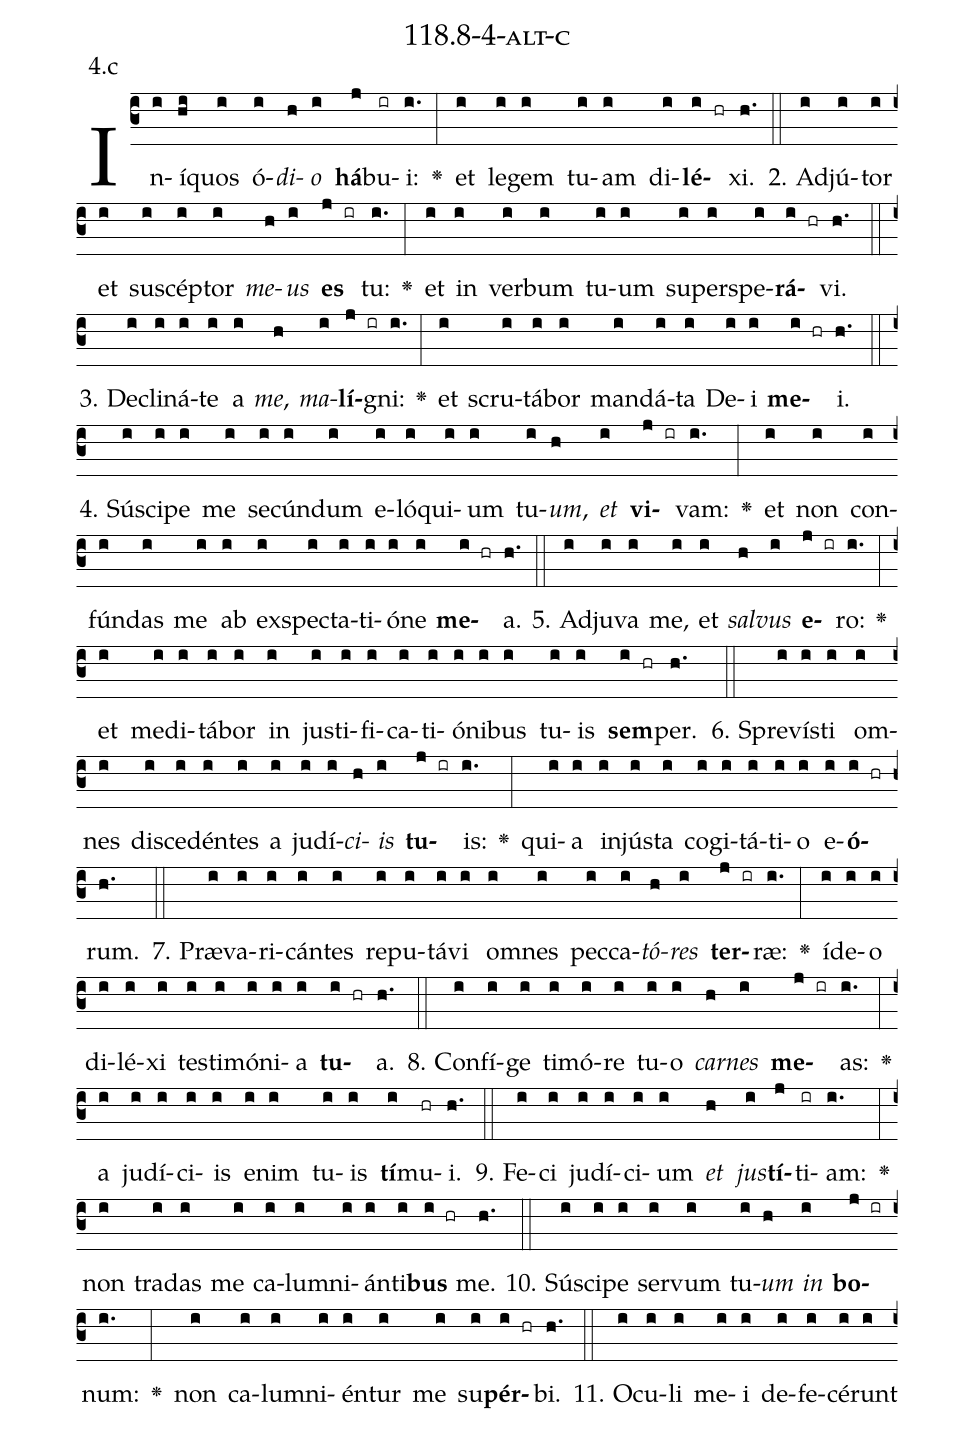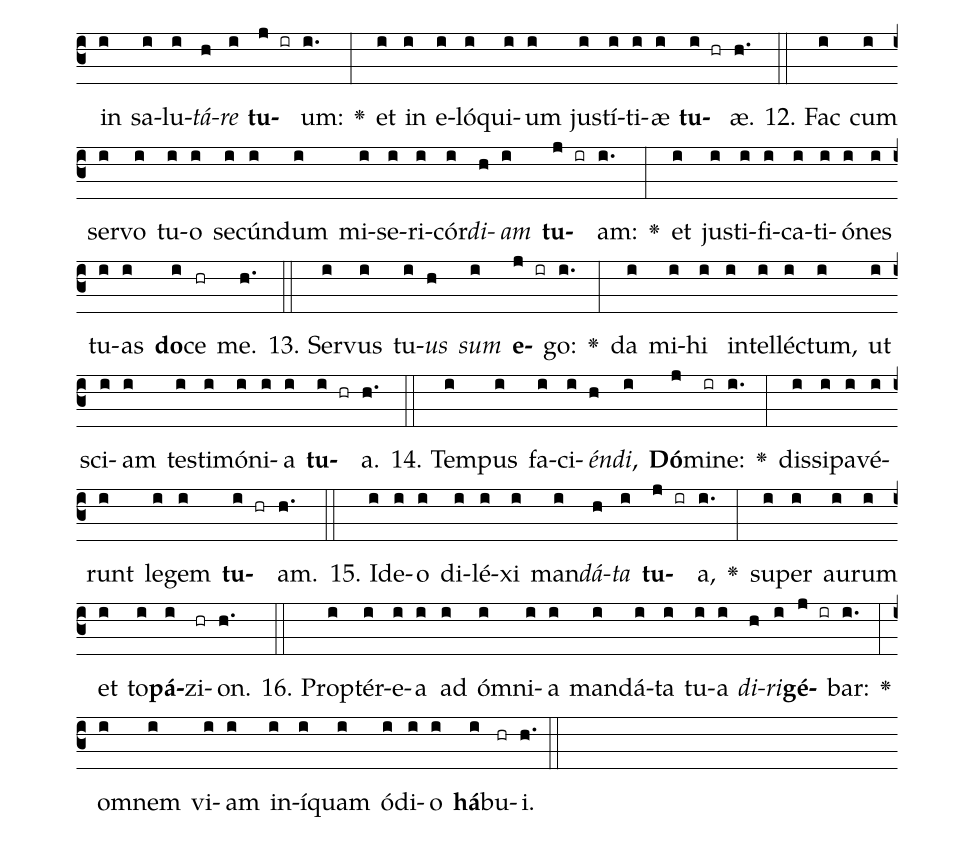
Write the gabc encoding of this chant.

name: 118.8-4-alt-c;
annotation: 4.c;
%%
(c3)In(i)í(hi)quos(i) ó(i)<i>di</i>(h)<i>o</i>(i) <b>há</b>(j)bu(ir)i:(i.) <v>\greheightstar</v>(:) et(i) le(i)gem(i) tu(i)am(i) di(i)<b>lé</b>(i hr)xi.(h.) (::)
2. Ad(i)jú(i)tor(i) et(i) su(i)scép(i)tor(i) <i>me</i>(h)<i>us</i>(i) <b>es</b>(j ir) tu:(i.) <v>\greheightstar</v>(:) et(i) in(i) ver(i)bum(i) tu(i)um(i) su(i)per(i)spe(i)<b>rá</b>(i hr)vi.(h.) (::)
3. De(i)cli(i)ná(i)te(i) a(i) <i>me</i>,(h) <i>ma</i>(i)<b>lí</b>(j ir)gni:(i.) <v>\greheightstar</v>(:) et(i) scru(i)tá(i)bor(i) man(i)dá(i)ta(i) De(i)i(i) <b>me</b>(i hr)i.(h.) (::)
4. Sú(i)sci(i)pe(i) me(i) se(i)cún(i)dum(i) e(i)ló(i)qui(i)um(i) tu(i)<i>um</i>,(h) <i>et</i>(i) <b>vi</b>(j ir)vam:(i.) <v>\greheightstar</v>(:) et(i) non(i) con(i)fún(i)das(i) me(i) ab(i) ex(i)spec(i)ta(i)ti(i)ó(i)ne(i) <b>me</b>(i hr)a.(h.) (::)
5. Ad(i)ju(i)va(i) me,(i) et(i) <i>sal</i>(h)<i>vus</i>(i) <b>e</b>(j ir)ro:(i.) <v>\greheightstar</v>(:) et(i) me(i)di(i)tá(i)bor(i) in(i) jus(i)ti(i)fi(i)ca(i)ti(i)ó(i)ni(i)bus(i) tu(i)is(i) <b>sem</b>(i hr)per.(h.) (::)
6. Spre(i)vís(i)ti(i) om(i)nes(i) di(i)sce(i)dén(i)tes(i) a(i) ju(i)dí(i)<i>ci</i>(h)<i>is</i>(i) <b>tu</b>(j ir)is:(i.) <v>\greheightstar</v>(:) qui(i)a(i) in(i)jús(i)ta(i) co(i)gi(i)tá(i)ti(i)o(i) e(i)<b>ó</b>(i hr)rum.(h.) (::)
7. Præ(i)va(i)ri(i)cán(i)tes(i) re(i)pu(i)tá(i)vi(i) om(i)nes(i) pec(i)ca(i)<i>tó</i>(h)<i>res</i>(i) <b>ter</b>(j ir)ræ:(i.) <v>\greheightstar</v>(:) íd(i)e(i)o(i) di(i)lé(i)xi(i) tes(i)ti(i)mó(i)ni(i)a(i) <b>tu</b>(i hr)a.(h.) (::)
8. Con(i)fí(i)ge(i) ti(i)mó(i)re(i) tu(i)o(i) <i>car</i>(h)<i>nes</i>(i) <b>me</b>(j ir)as:(i.) <v>\greheightstar</v>(:) a(i) ju(i)dí(i)ci(i)is(i) e(i)nim(i) tu(i)is(i) <b>tí</b>(i)mu(hr)i.(h.) (::)
9. Fe(i)ci(i) ju(i)dí(i)ci(i)um(i) <i>et</i>(h) <i>jus</i>(i)<b>tí</b>(j)ti(ir)am:(i.) <v>\greheightstar</v>(:) non(i) tra(i)das(i) me(i) ca(i)lum(i)ni(i)án(i)ti(i)<b>bus</b>(i hr) me.(h.) (::)
10. Sú(i)sci(i)pe(i) ser(i)vum(i) tu(i)<i>um</i>(h) <i>in</i>(i) <b>bo</b>(j ir)num:(i.) <v>\greheightstar</v>(:) non(i) ca(i)lum(i)ni(i)én(i)tur(i) me(i) su(i)<b>pér</b>(i hr)bi.(h.) (::)
11. O(i)cu(i)li(i) me(i)i(i) de(i)fe(i)cé(i)runt(i) in(i) sa(i)lu(i)<i>tá</i>(h)<i>re</i>(i) <b>tu</b>(j ir)um:(i.) <v>\greheightstar</v>(:) et(i) in(i) e(i)ló(i)qui(i)um(i) jus(i)tí(i)ti(i)æ(i) <b>tu</b>(i hr)æ.(h.) (::)
12. Fac(i) cum(i) ser(i)vo(i) tu(i)o(i) se(i)cún(i)dum(i) mi(i)se(i)ri(i)cór(i)<i>di</i>(h)<i>am</i>(i) <b>tu</b>(j ir)am:(i.) <v>\greheightstar</v>(:) et(i) jus(i)ti(i)fi(i)ca(i)ti(i)ó(i)nes(i) tu(i)as(i) <b>do</b>(i)ce(hr) me.(h.) (::)
13. Ser(i)vus(i) tu(i)<i>us</i>(h) <i>sum</i>(i) <b>e</b>(j ir)go:(i.) <v>\greheightstar</v>(:) da(i) mi(i)hi(i) in(i)tel(i)léc(i)tum,(i) ut(i) sci(i)am(i) tes(i)ti(i)mó(i)ni(i)a(i) <b>tu</b>(i hr)a.(h.) (::)
14. Tem(i)pus(i) fa(i)ci(i)<i>én</i>(h)<i>di</i>,(i) <b>Dó</b>(j)mi(ir)ne:(i.) <v>\greheightstar</v>(:) dis(i)si(i)pa(i)vé(i)runt(i) le(i)gem(i) <b>tu</b>(i hr)am.(h.) (::)
15. Id(i)e(i)o(i) di(i)lé(i)xi(i) man(i)<i>dá</i>(h)<i>ta</i>(i) <b>tu</b>(j ir)a,(i.) <v>\greheightstar</v>(:) su(i)per(i) au(i)rum(i) et(i) to(i)<b>pá</b>(i)zi(hr)on.(h.) (::)
16. Prop(i)tér(i)e(i)a(i) ad(i) óm(i)ni(i)a(i) man(i)dá(i)ta(i) tu(i)a(i) <i>di</i>(h)<i>ri</i>(i)<b>gé</b>(j ir)bar:(i.) <v>\greheightstar</v>(:) om(i)nem(i) vi(i)am(i) in(i)í(i)quam(i) ó(i)di(i)o(i) <b>há</b>(i)bu(hr)i.(h.) (::)
